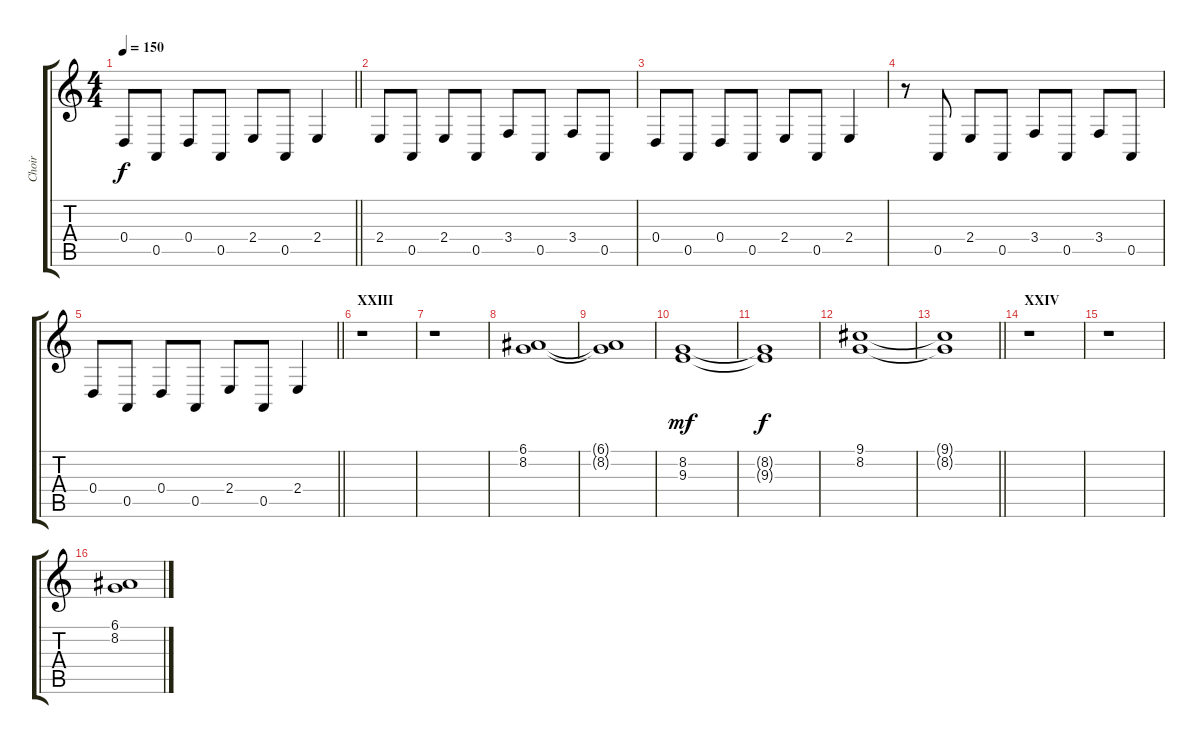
\track ("Choir" "Choir") {instrument choiraahs}
\staff {score tabs}
\tuning (E4 B3 G3 D3 A2 E2) {hide}
\ts (4 4)
\tempo 150
\clef g2
\barLineRight lightlight
\ks c
0.4.8{dy f} 0.5.8 0.4.8 0.5.8 2.4.8 0.5.8 2.4.4 |
2.4.8 0.5.8 2.4.8 0.5.8 3.4.8 0.5.8 3.4.8 0.5.8 |
0.4.8 0.5.8 0.4.8 0.5.8 2.4.8 0.5.8 2.4.4 |
r.8 0.5.8 2.4.8 0.5.8 3.4.8 0.5.8 3.4.8 0.5.8 |
\barLineRight lightlight
0.4.8 0.5.8 0.4.8 0.5.8 2.4.8 0.5.8 2.4.4 |
\section ("" "XXIII")
r.1 |
r.1 |
(6.1 8.2).1{volume 8} |
(6.1{t} 8.2{t}).1 |
(8.2 9.3).1{dy mf} |
(8.2{t} 9.3{t}).1{dy f} |
(9.1 8.2).1 |
\barLineRight lightlight
(9.1{t} 8.2{t}).1 |
\section ("" "XXIV")
r.1 |
r.1 |
(6.1 8.2).1
